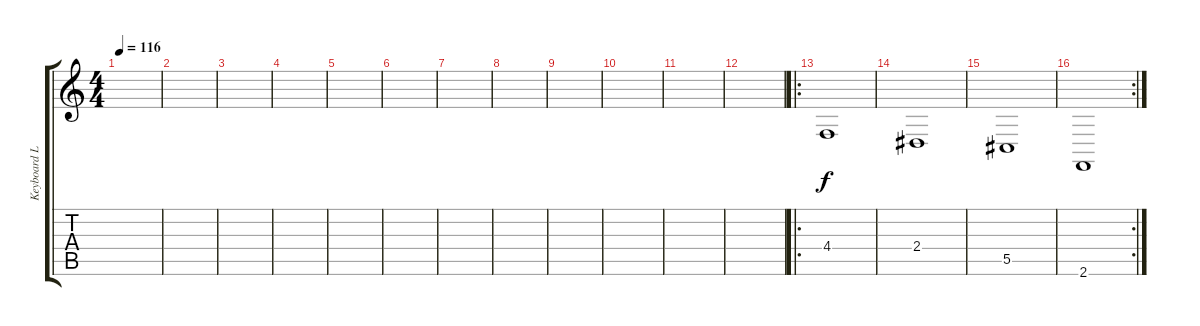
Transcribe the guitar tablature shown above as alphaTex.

\track ("Keyboard L" "Keyboard L") {instrument stringensemble1}
\staff {score tabs}
\tuning (Eb4 Bb3 Gb3 Db3 Ab2 Eb2) {hide}
\ts (4 4)
\tempo 116
\clef g2
\ks c
|
|
|
|
|
|
|
|
|
|
|
|
\ro
4.4.1 |
2.4.1 |
5.5.1 |
\rc 2
2.6.1
